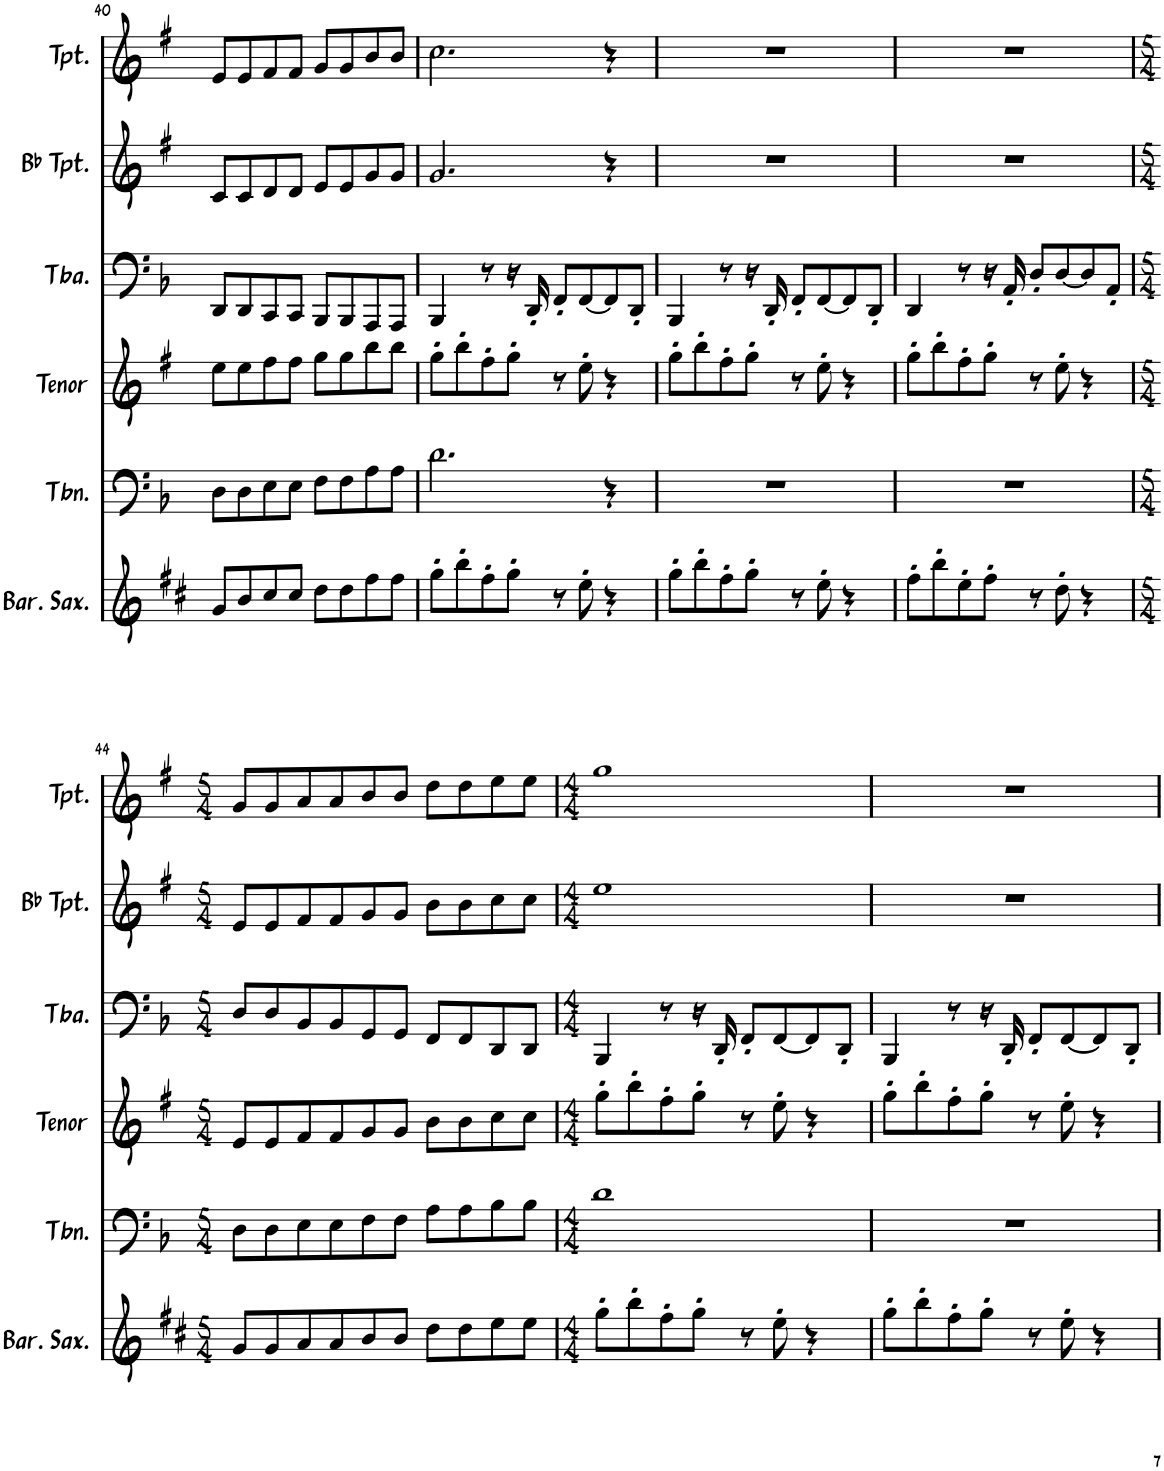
**kern	**kern	**kern	**kern	**kern	**kern
*part6	*part5	*part4	*part3	*part2	*part1
*staff6	*staff5	*staff4	*staff3	*staff2	*staff1
*I"Baritone Saxophone	*I"Trombone	*I"Tenor Sax	*I"Tuba	*I"Bb Trumpet	*I"Trumpet
*I'Bar. Sax.	*I'Tbn.	*I'Tenor	*I'Tba.	*I'Bb Tpt.	*I'Tpt.
!!LO:PB:g=z
*clefG2	*clefF4	*clefG2	*clefF4	*clefG2	*clefG2
*Trd12c21	*	*Trd8c14	*	*Trd1c2	*Trd1c2
*k[f#c#]	*k[b-]	*k[f#]	*k[b-]	*k[f#]	*k[f#]
*M4/4	*M4/4	*M4/4	*M4/4	*M4/4	*M4/4
=40	=40	=40	=40	=40	=40
8g/L	8D\L	8ee\L	8DD/L	8c/L	8e/L
8b/	8D\	8ee\	8DD/	8c/	8e/
8cc#/	8E\	8ff#\	8CC/	8d/	8f#/
8cc#/J	8E\J	8ff#\J	8CC/J	8d/J	8f#/J
8dd\L	8F\L	8gg\L	8BBB-/L	8e/L	8g/L
8dd\	8F\	8gg\	8BBB-/	8e/	8g/
8ff#\	8A\	8bb\	8AAA/	8g/	8b/
8ff#\J	8A\J	8bb\J	8AAA/J	8g/J	8b/J
=41	=41	=41	=41	=41	=41
8gg'\L	2.d\	8gg'\L	4BBB-/	2.g/	2.cc\
8bb'\	.	8bb'\	.	.	.
8ff#'\	.	8ff#'\	8r	.	.
8gg'\J	.	8gg'\J	16r	.	.
.	.	.	16DD'/	.	.
8r	.	8r	8FF'/L	.	.
8ee'\	.	8ee'\	[8FF/	.	.
4r	4r	4r	8FF/]	4r	4r
.	.	.	8DD'/J	.	.
=42	=42	=42	=42	=42	=42
8gg'\L	1r	8gg'\L	4BBB-/	1r	1r
8bb'\	.	8bb'\	.	.	.
8ff#'\	.	8ff#'\	8r	.	.
8gg'\J	.	8gg'\J	16r	.	.
.	.	.	16DD'/	.	.
8r	.	8r	8FF'/L	.	.
8ee'\	.	8ee'\	[8FF/	.	.
4r	.	4r	8FF/]	.	.
.	.	.	8DD'/J	.	.
=43	=43	=43	=43	=43	=43
8ff#'\L	1r	8gg'\L	4DD/	1r	1r
8bb'\	.	8bb'\	.	.	.
8ee'\	.	8ff#'\	8r	.	.
8ff#'\J	.	8gg'\J	16r	.	.
.	.	.	16AA'/	.	.
8r	.	8r	8D'/L	.	.
8dd'\	.	8ee'\	[8D/	.	.
4r	.	4r	8D/]	.	.
.	.	.	8AA'/J	.	.
!!LO:LB:g=z
=44	=44	=44	=44	=44	=44
*M5/4	*M5/4	*M5/4	*M5/4	*M5/4	*M5/4
8g/L	8D\L	8e/L	8D/L	8e/L	8g/L
8g/	8D\	8e/	8D/	8e/	8g/
8a/	8E\	8f#/	8BB-/	8f#/	8a/
8a/	8E\	8f#/	8BB-/	8f#/	8a/
8b/	8F\	8g/	8GG/	8g/	8b/
8b/J	8F\J	8g/J	8GG/J	8g/J	8b/J
8dd\L	8A\L	8b\L	8FF/L	8b\L	8dd\L
8dd\	8A\	8b\	8FF/	8b\	8dd\
8ee\	8B-\	8cc\	8DD/	8cc\	8ee\
8ee\J	8B-\J	8cc\J	8DD/J	8cc\J	8ee\J
=45	=45	=45	=45	=45	=45
*M4/4	*M4/4	*M4/4	*M4/4	*M4/4	*M4/4
8gg'\L	1d	8gg'\L	4BBB-/	1ee	1gg
8bb'\	.	8bb'\	.	.	.
8ff#'\	.	8ff#'\	8r	.	.
8gg'\J	.	8gg'\J	16r	.	.
.	.	.	16DD'/	.	.
8r	.	8r	8FF'/L	.	.
8ee'\	.	8ee'\	[8FF/	.	.
4r	.	4r	8FF/]	.	.
.	.	.	8DD'/J	.	.
=46	=46	=46	=46	=46	=46
8gg'\L	1r	8gg'\L	4BBB-/	1r	1r
8bb'\	.	8bb'\	.	.	.
8ff#'\	.	8ff#'\	8r	.	.
8gg'\J	.	8gg'\J	16r	.	.
.	.	.	16DD'/	.	.
8r	.	8r	8FF'/L	.	.
8ee'\	.	8ee'\	[8FF/	.	.
4r	.	4r	8FF/]	.	.
.	.	.	8DD'/J	.	.
=	=	=	=	=	=
*-	*-	*-	*-	*-	*-
